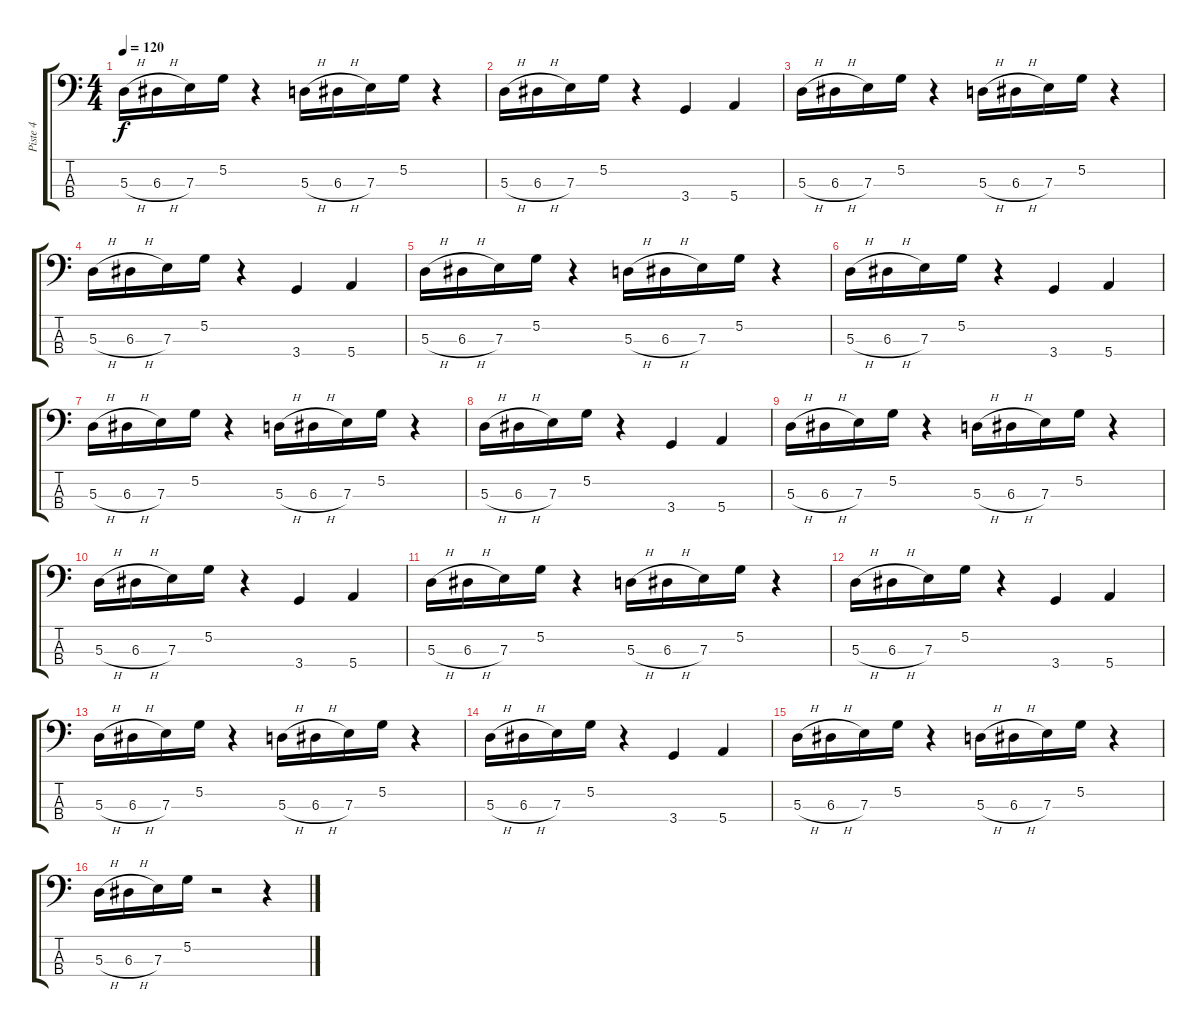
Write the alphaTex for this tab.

\track ("Piste 4" "Piste 4") {instrument electricbassfinger}
\staff {score tabs}
\tuning (G2 D2 A1 E1) {hide}
\ts (4 4)
\tempo 120
\clef f4
\ks c
5.3{h}.16{dy f} 6.3{h}.16 7.3.16 5.2.16 r.4 5.3{h}.16 6.3{h}.16 7.3.16 5.2.16 r.4 |
5.3{h}.16 6.3{h}.16 7.3.16 5.2.16 r.4 3.4.4 5.4.4 |
5.3{h}.16 6.3{h}.16 7.3.16 5.2.16 r.4 5.3{h}.16 6.3{h}.16 7.3.16 5.2.16 r.4 |
5.3{h}.16 6.3{h}.16 7.3.16 5.2.16 r.4 3.4.4 5.4.4 |
5.3{h}.16 6.3{h}.16 7.3.16 5.2.16 r.4 5.3{h}.16 6.3{h}.16 7.3.16 5.2.16 r.4 |
5.3{h}.16 6.3{h}.16 7.3.16 5.2.16 r.4 3.4.4 5.4.4 |
5.3{h}.16 6.3{h}.16 7.3.16 5.2.16 r.4 5.3{h}.16 6.3{h}.16 7.3.16 5.2.16 r.4 |
5.3{h}.16 6.3{h}.16 7.3.16 5.2.16 r.4 3.4.4 5.4.4 |
5.3{h}.16 6.3{h}.16 7.3.16 5.2.16 r.4 5.3{h}.16 6.3{h}.16 7.3.16 5.2.16 r.4 |
5.3{h}.16 6.3{h}.16 7.3.16 5.2.16 r.4 3.4.4 5.4.4 |
5.3{h}.16 6.3{h}.16 7.3.16 5.2.16 r.4 5.3{h}.16 6.3{h}.16 7.3.16 5.2.16 r.4 |
5.3{h}.16 6.3{h}.16 7.3.16 5.2.16 r.4 3.4.4 5.4.4 |
5.3{h}.16 6.3{h}.16 7.3.16 5.2.16 r.4 5.3{h}.16 6.3{h}.16 7.3.16 5.2.16 r.4 |
5.3{h}.16 6.3{h}.16 7.3.16 5.2.16 r.4 3.4.4 5.4.4 |
5.3{h}.16 6.3{h}.16 7.3.16 5.2.16 r.4 5.3{h}.16 6.3{h}.16 7.3.16 5.2.16 r.4 |
5.3{h}.16 6.3{h}.16 7.3.16 5.2.16 r.2 r.4
